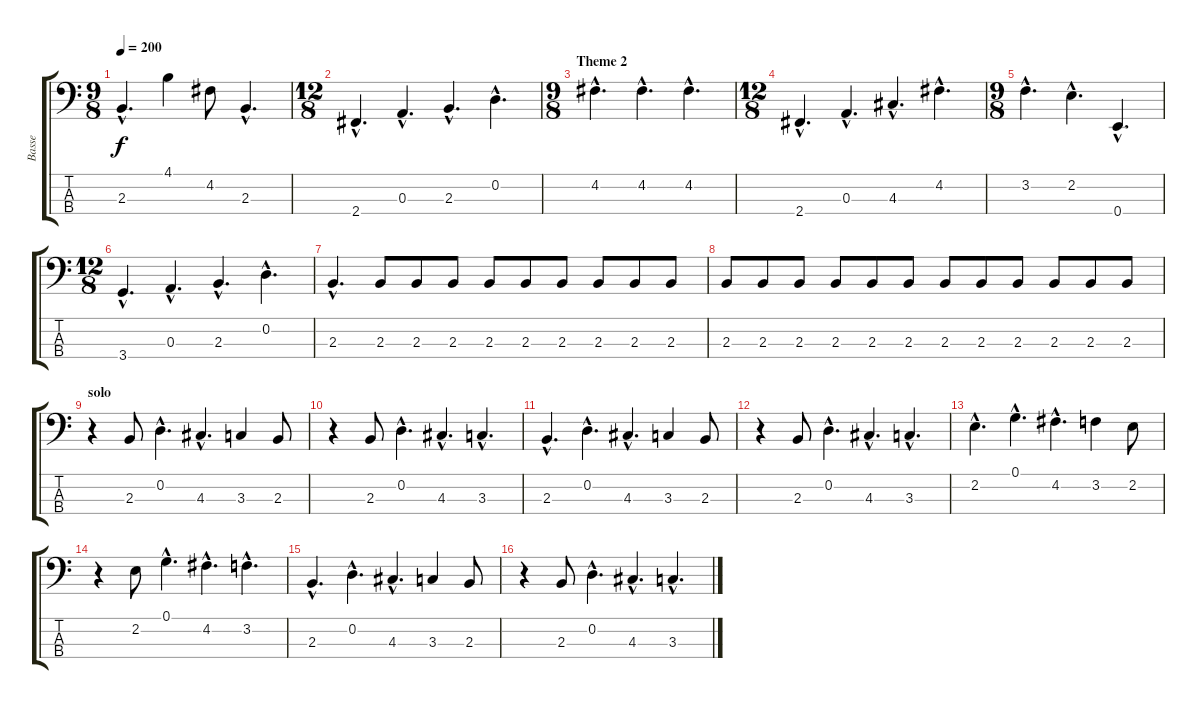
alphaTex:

\track ("Basse" "Basse") {instrument electricbassfinger}
\staff {score tabs}
\tuning (G2 D2 A1 E1) {hide}
\ts (9 8)
\tempo 200
\clef f4
\ks c
2.3{hac}.4{d dy f} 4.1.4 4.2.8 2.3{hac}.4{d} |
\ts (12 8)
2.4{hac}.4{d} 0.3{hac}.4{d} 2.3{hac}.4{d} 0.2{hac}.4{d} |
\ts (9 8)
\section ("" "Theme 2")
4.2{hac}.4{d} 4.2{hac}.4{d} 4.2{hac}.4{d} |
\ts (12 8)
2.4{hac}.4{d} 0.3{hac}.4{d} 4.3{hac}.4{d} 4.2{hac}.4{d} |
\ts (9 8)
3.2{hac}.4{d} 2.2{hac}.4{d} 0.4{hac}.4{d} |
\ts (12 8)
3.4{hac}.4{d} 0.3{hac}.4{d} 2.3{hac}.4{d} 0.2{hac}.4{d} |
2.3{hac}.4{d} 2.3.8 2.3.8 2.3.8 2.3.8 2.3.8 2.3.8 2.3.8 2.3.8 2.3.8 |
2.3.8 2.3.8 2.3.8 2.3.8 2.3.8 2.3.8 2.3.8 2.3.8 2.3.8 2.3.8 2.3.8 2.3.8 |
\section ("" "solo")
r.4 2.3.8 0.2{hac}.4{d} 4.3{hac}.4{d} 3.3.4 2.3.8 |
r.4 2.3.8 0.2{hac}.4{d} 4.3{hac}.4{d} 3.3{hac}.4{d} |
2.3{hac}.4{d} 0.2{hac}.4{d} 4.3{hac}.4{d} 3.3.4 2.3.8 |
r.4 2.3.8 0.2{hac}.4{d} 4.3{hac}.4{d} 3.3{hac}.4{d} |
2.2{hac}.4{d} 0.1{hac}.4{d} 4.2{hac}.4{d} 3.2.4 2.2.8 |
r.4 2.2.8 0.1{hac}.4{d} 4.2{hac}.4{d} 3.2{hac}.4{d} |
2.3{hac}.4{d} 0.2{hac}.4{d} 4.3{hac}.4{d} 3.3.4 2.3.8 |
r.4 2.3.8 0.2{hac}.4{d} 4.3{hac}.4{d} 3.3{hac}.4{d}
